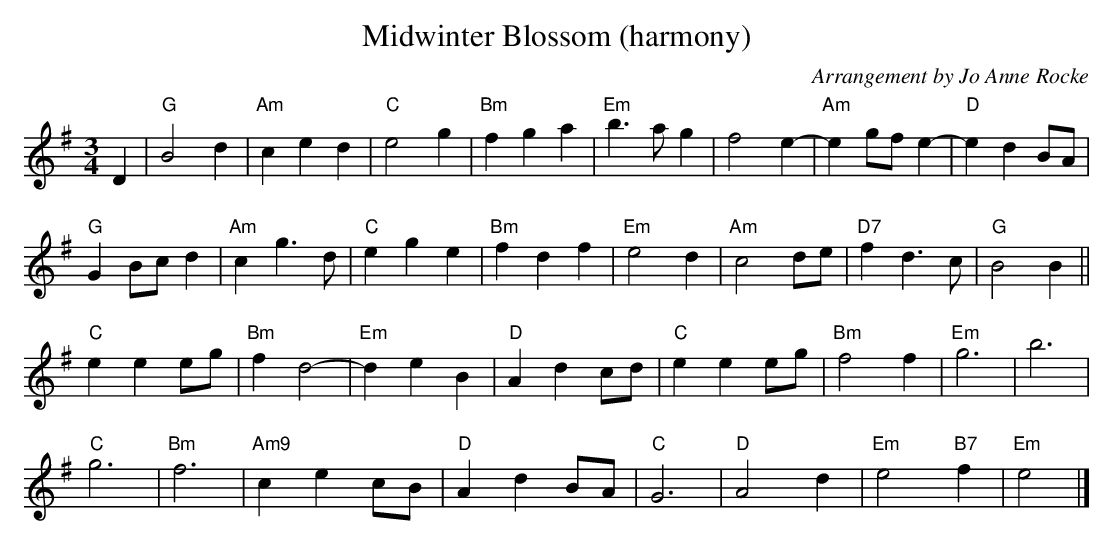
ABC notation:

X:1
T: Midwinter Blossom (harmony)
C: Arrangement by Jo Anne Rocke
M: 3/4
L: 1/8
K: G
D2| "G"B4 d2 | "Am"c2e2d2 | "C"e4 g2 | "Bm"f2g2a2 |\
"Em"b3a g2 | f4 e2- | "Am"e2 gf e2- | "D"e2d2 BA |
"G"G2 Bc d2 | "Am"c2 g3 d | "C"e2g2e2 |"Bm"f2d2f2|\
"Em"e4 d2 | "Am"c4 de | "D7"f2 d3 c | "G"B4 B2 ||
"C"e2 e2 eg | "Bm"f2 d4- | "Em"d2e2B2 | "D"A2 d2 cd |\
"C"e2 e2 eg |"Bm"f4 f2 |"Em"g6 | b6 |
"C"g6 | "Bm"f6 | "Am9"c2 e2 cB | "D"A2 d2 BA |\
"C"G6 | "D"A4 d2 | "Em"e4 "B7"f2 | "Em"e4 |]
